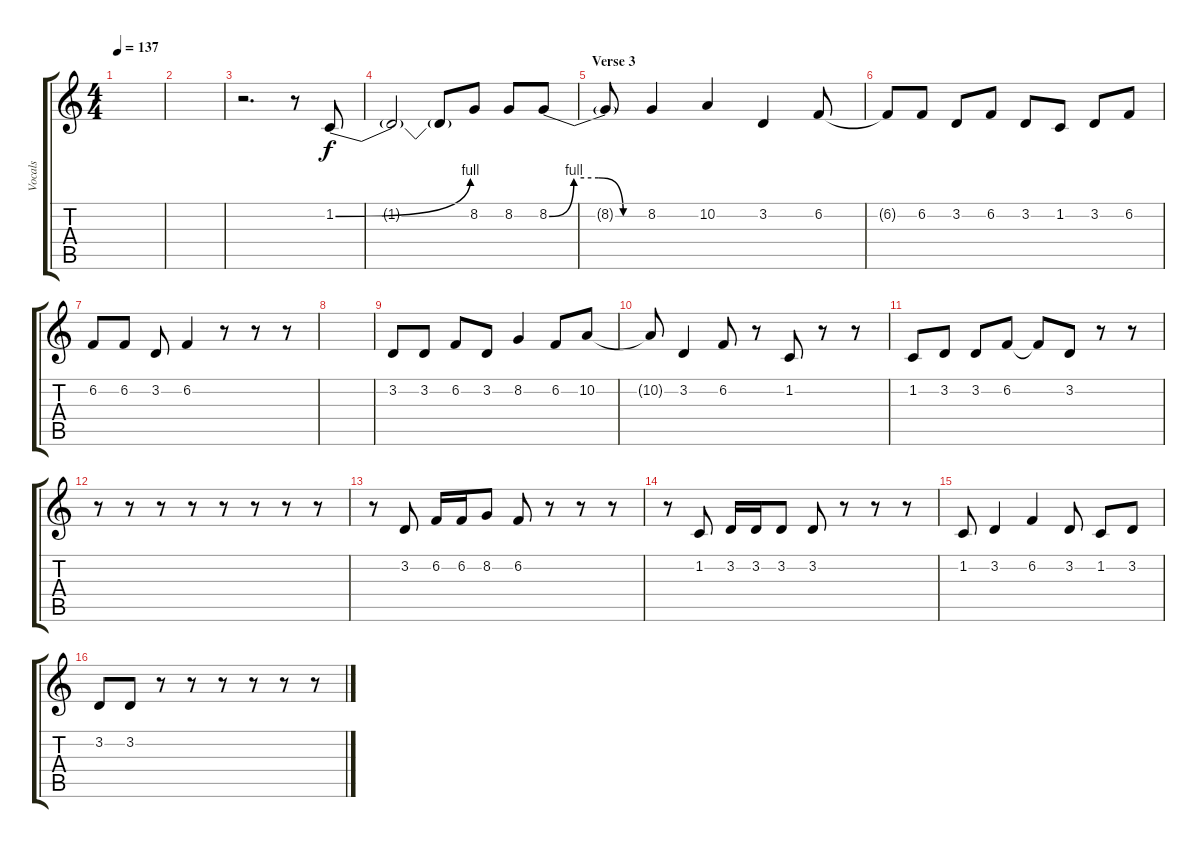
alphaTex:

\track ("Vocals" "Vocals") {instrument cello}
\staff {score tabs}
\tuning (E4 B3 G3 D3 A2 E2) {hide}
\ts (4 4)
\tempo 137
\clef g2
\ks c
|
|
r.2{d} r.8 1.2{be (bend 0 0 60 4)}.8 |
1.2{t}.2 1.2{t}.8 8.2.8 8.2.8 8.2{be (custom 0 0 15 4 30 4 45 0 60 0)}.8 |
\section ("" "Verse 3")
8.2{t}.8 8.2.4 10.2.4 3.2.4 6.2.8 |
6.2{t}.8 6.2.8 3.2.8 6.2.8 3.2.8 1.2.8 3.2.8 6.2.8 |
6.2.8 6.2.8 3.2.8 6.2.4 r.8 r.8 r.8 |
|
3.2.8 3.2.8 6.2.8 3.2.8 8.2.4 6.2.8 10.2.8 |
10.2{t}.8 3.2.4 6.2.8 r.8 1.2.8 r.8 r.8 |
1.2.8 3.2.8 3.2.8 6.2.8 6.2{t}.8 3.2.8 r.8 r.8 |
r.8 r.8 r.8 r.8 r.8 r.8 r.8 r.8 |
r.8 3.2.8 6.2.16 6.2.16 8.2.8 6.2.8 r.8 r.8 r.8 |
r.8 1.2.8 3.2.16 3.2.16 3.2.8 3.2.8 r.8 r.8 r.8 |
1.2.8 3.2.4 6.2.4 3.2.8 1.2.8 3.2.8 |
3.2.8 3.2.8 r.8 r.8 r.8 r.8 r.8 r.8
